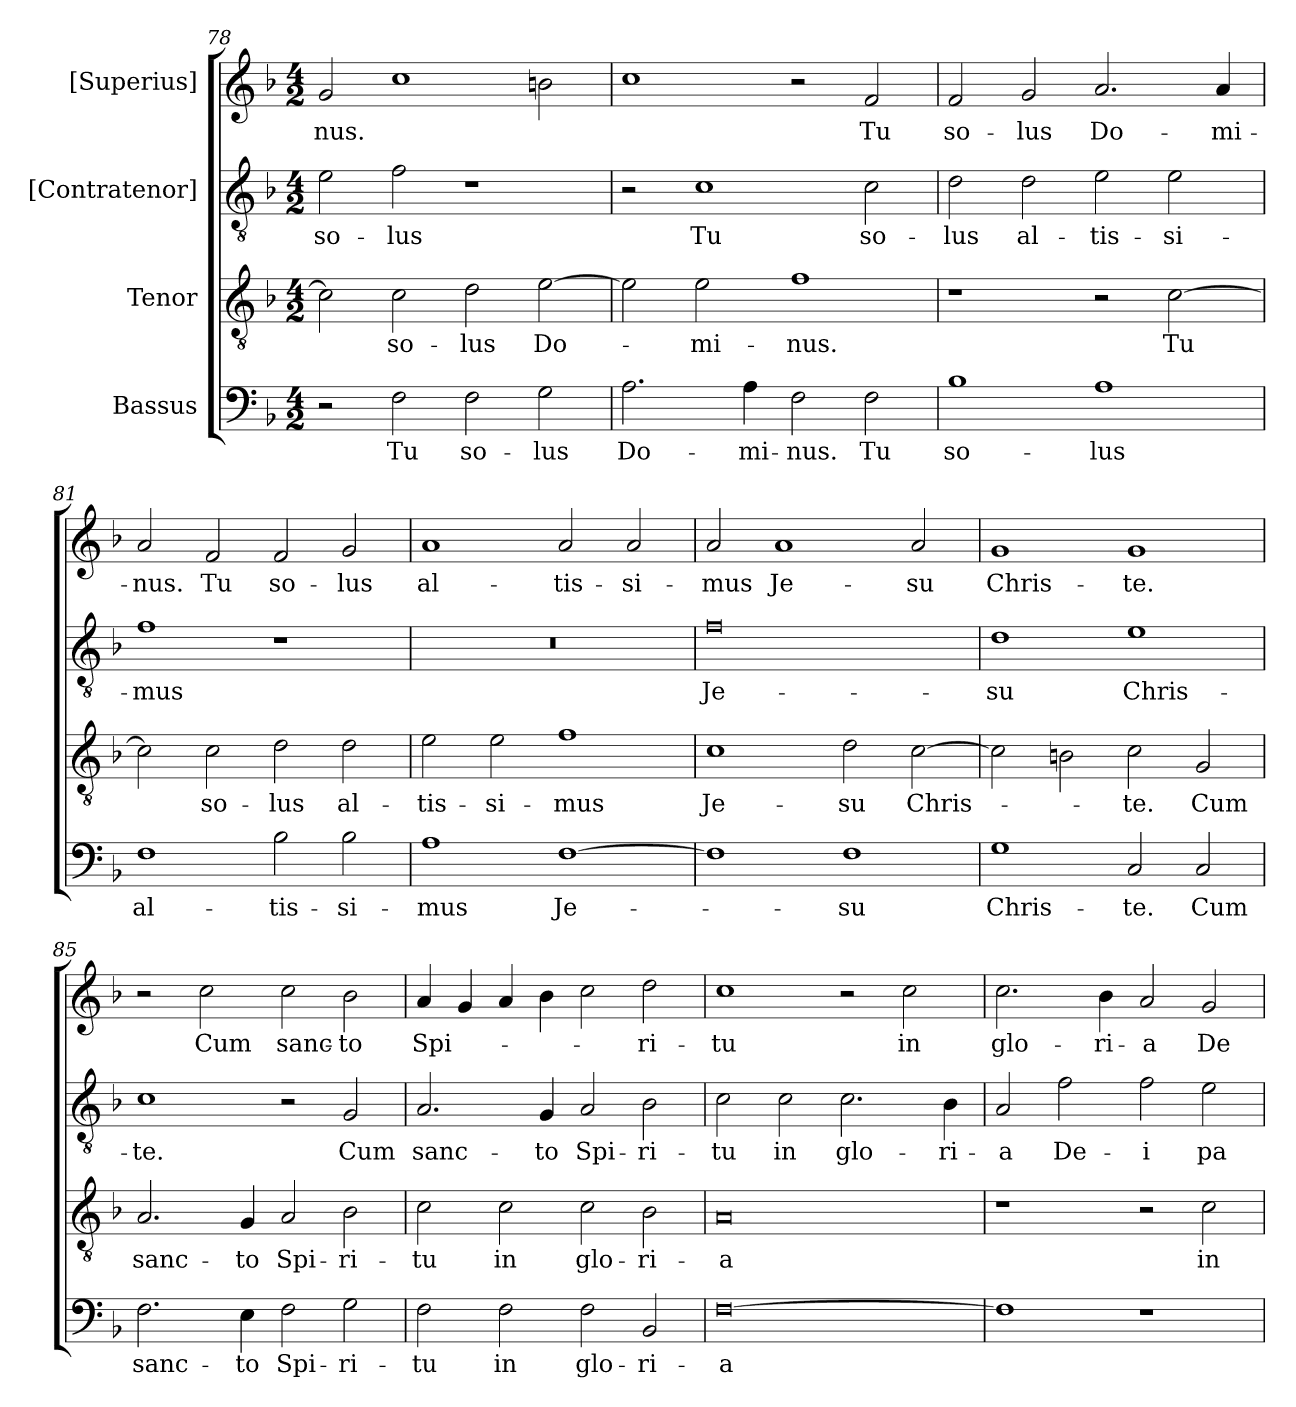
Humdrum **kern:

**kern	**text	**kern	**text	**kern	**text	**kern	**text
*part4	*part4	*part3	*part3	*part2	*part2	*part1	*part1
*staff4	*staff4	*staff3	*staff3	*staff2	*staff2	*staff1	*staff1
*I"Bassus	*	*I"Tenor	*	*I"[Contratenor]	*	*I"[Superius]	*
*clefF4	*	*clefGv2	*	*clefGv2	*	*clefG2	*
*k[b-]	*	*k[b-]	*	*k[b-]	*	*k[b-]	*
*M4/2	*	*M4/2	*	*M4/2	*	*M4/2	*
=78	=78	=78	=78	=78	=78	=78	=78
2r	.	2c\]	.	2e\	so-	2g/	-nus.
2F\	Tu	2c\	so-	2f\	-lus	1cc\	.
2F\	so-	2d\	-lus	1r	.	.	.
2G\	-lus	[2e\	Do-	.	.	2b\	.
=79	=79	=79	=79	=79	=79	=79	=79
2.A\	Do-	2e\]	.	2r	.	1cc\	.
.	.	2e\	-mi-	1c\	Tu	.	.
4A\	-mi-	.	.	.	.	.	.
2F\	-nus.	1f\	-nus.	.	.	2r	.
2F\	Tu	.	.	2c\	so-	2f/	Tu
=80	=80	=80	=80	=80	=80	=80	=80
1B-\	so-	1r	.	2d\	-lus	2f/	so-
.	.	.	.	2d\	al-	2g/	-lus
1A\	-lus	2r	.	2e\	-tis-	2.a/	Do-
.	.	[2c\	Tu	2e\	-si-	.	.
.	.	.	.	.	.	4a/	-mi-
=81	=81	=81	=81	=81	=81	=81	=81
1F\	al-	2c\]	.	1f\	-mus	2a/	-nus.
.	.	2c\	so-	.	.	2f/	Tu
2B-\	-tis-	2d\	-lus	1r	.	2f/	so-
2B-\	-si-	2d\	al-	.	.	2g/	-lus
=82	=82	=82	=82	=82	=82	=82	=82
1A\	-mus	2e\	-tis-	0r	.	1a/	al-
.	.	2e\	-si-	.	.	.	.
[1F\	Je-	1f\	-mus	.	.	2a/	-tis-
.	.	.	.	.	.	2a/	-si-
=83	=83	=83	=83	=83	=83	=83	=83
1F\]	.	1c\	Je-	0f\	Je-	2a/	-mus
.	.	.	.	.	.	1a/	Je-
1F\	-su	2d\	-su	.	.	.	.
.	.	[2c\	Chris-	.	.	2a/	-su
=84	=84	=84	=84	=84	=84	=84	=84
1G\	Chris-	2c\]	.	1d\	-su	1g/	Chris-
.	.	2B\	.	.	.	.	.
2C/	-te.	2c\	-te.	1e\	Chris-	1g/	-te.
2C/	Cum	2G/	Cum	.	.	.	.
=85	=85	=85	=85	=85	=85	=85	=85
2.F\	sanc-	2.A/	sanc-	1c\	-te.	2r	.
.	.	.	.	.	.	2cc\	Cum
4E\	-to	4G/	-to	.	.	.	.
2F\	Spi-	2A/	Spi-	2r	.	2cc\	sanc-
2G\	-ri-	2B-\	-ri-	2G/	Cum	2b-\	-to
=86	=86	=86	=86	=86	=86	=86	=86
2F\	-tu	2c\	-tu	2.A/	sanc-	4a/	Spi-
.	.	.	.	.	.	4g/	.
2F\	in	2c\	in	.	.	4a/	.
.	.	.	.	4G/	-to	4b-\	.
2F\	glo-	2c\	glo-	2A/	Spi-	2cc\	.
2BB-/	-ri-	2B-\	-ri-	2B-\	-ri-	2dd\	-ri-
=87	=87	=87	=87	=87	=87	=87	=87
[0F\	-a	0A/	-a	2c\	-tu	1cc\	-tu
.	.	.	.	2c\	in	.	.
.	.	.	.	2.c\	glo-	2r	.
.	.	.	.	.	.	2cc\	in
.	.	.	.	4B-\	-ri-	.	.
=88	=88	=88	=88	=88	=88	=88	=88
1F\]	.	1r	.	2A/	-a	2.cc\	glo-
.	.	.	.	2f\	De-	.	.
.	.	.	.	.	.	4b-\	-ri-
1r	.	2r	.	2f\	-i	2a/	-a
.	.	2c\	in	2e\	pa-	2g/	De-
=	=	=	=	=	=	=	=
*-	*-	*-	*-	*-	*-	*-	*-
